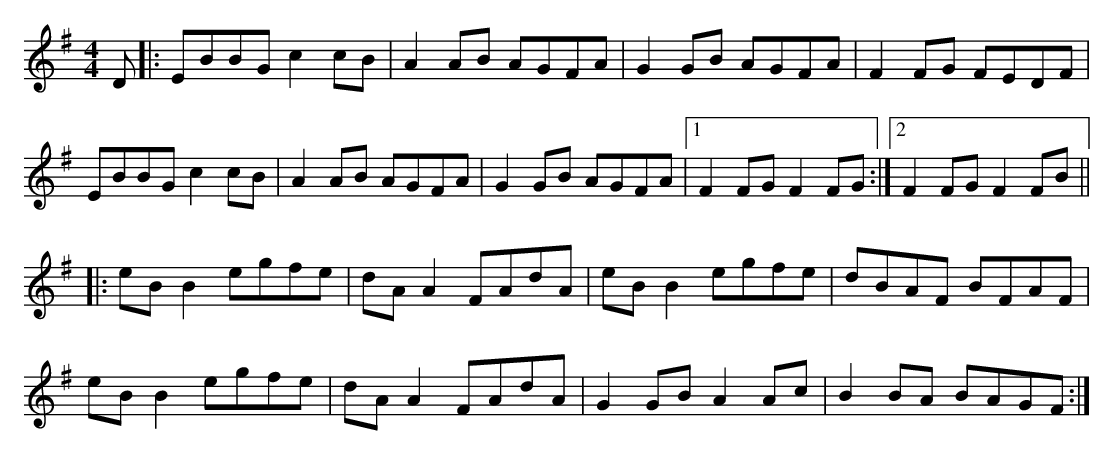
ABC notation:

X:1
M:4/4
K:Emin
D|:EBBG c2cB|A2AB AGFA|G2GB AGFA|F2FG FEDF|
EBBG c2cB|A2AB AGFA|G2GB AGFA|1 F2FG F2FG:|2 F2FG F2FB||
|:eBB2 egfe|dAA2 FAdA|eBB2 egfe|dBAF BFAF|
eBB2 egfe|dAA2 FAdA|G2GB A2Ac|B2BA BAGF:|
